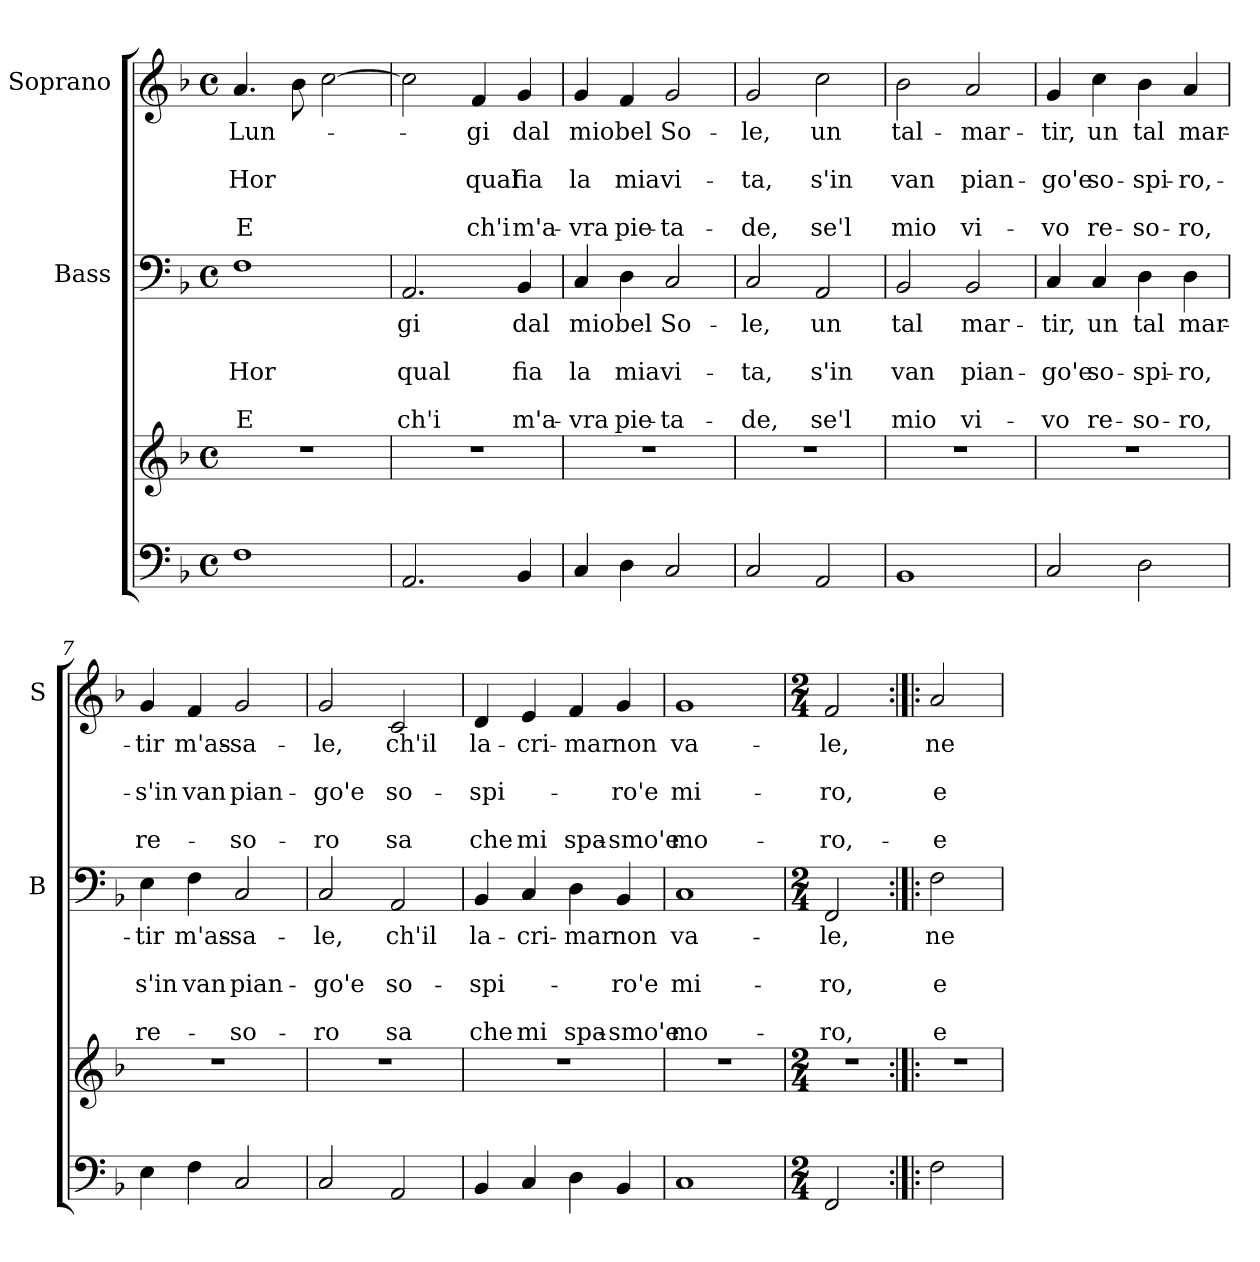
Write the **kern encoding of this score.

**kern	**kern	**kern	**text	**text	**text	**text	**text	**kern	**text	**text	**text	**text	**text
*part3	*part3	*part2	*part2	*part2	*part2	*part2	*part2	*part1	*part1	*part1	*part1	*part1	*part1
*staff4	*staff3	*staff2	*staff2	*staff2	*staff2	*staff2	*staff2	*staff1	*staff1	*staff1	*staff1	*staff1	*staff1
*	*	*I"Bass	*	*	*	*	*	*I"Soprano	*	*	*	*	*
*	*	*I'B	*	*	*	*	*	*I'S	*	*	*	*	*
*clefF4	*clefG2	*clefF4	*	*	*	*	*	*clefG2	*	*	*	*	*
*k[b-]	*k[b-]	*k[b-]	*	*	*	*	*	*k[b-]	*	*	*	*	*
*F:	*F:	*F:	*	*	*	*	*	*F:	*	*	*	*	*
*M4/4	*M4/4	*M4/4	*	*	*	*	*	*M4/4	*	*	*	*	*
*met(c)	*met(c)	*met(c)	*	*	*	*	*	*met(c)	*	*	*	*	*
=1	=1	=1	=1	=1	=1	=1	=1	=1	=1	=1	=1	=1	=1
!	!	!	!	!	!LO:LY:b	!	!LO:LY:b	!	!LO:LY:b	!	!LO:LY:b	!	!LO:LY:b
1F	1r	1F	.	.	Hor	.	E	4.a/	Lun-	.	Hor	.	E
.	.	.	.	.	.	.	.	8b-\	.	.	.	.	.
.	.	.	.	.	.	.	.	[2cc\	.	.	.	.	.
=2	=2	=2	=2	=2	=2	=2	=2	=2	=2	=2	=2	=2	=2
!	!	!	!LO:LY:b	!	!LO:LY:b	!	!LO:LY:b	!	!	!	!	!	!
2.AA/	1r	2.AA/	-gi	.	qual	.	ch'i	2cc\]	.	.	.	.	.
!	!	!	!	!	!	!	!	!	!LO:LY:b	!	!LO:LY:b	!	!LO:LY:b
.	.	.	.	.	.	.	.	4f/	-gi	.	qual	.	ch'i
!	!	!	!LO:LY:b	!	!LO:LY:b	!	!LO:LY:b	!	!LO:LY:b	!	!LO:LY:b	!	!LO:LY:b
4BB-/	.	4BB-/	dal	.	fia	.	m'a-	4g/	dal	.	fia	.	m'a-
=3	=3	=3	=3	=3	=3	=3	=3	=3	=3	=3	=3	=3	=3
!	!	!	!LO:LY:b	!	!LO:LY:b	!	!LO:LY:b	!	!LO:LY:b	!	!LO:LY:b	!	!LO:LY:b
4C/	1r	4C/	mio	.	la	.	-vra	4g/	mio	.	la	.	-vra
!	!	!	!LO:LY:b	!	!LO:LY:b	!	!LO:LY:b	!	!LO:LY:b	!	!LO:LY:b	!	!LO:LY:b
4D\	.	4D\	bel	.	mia	.	pie-	4f/	bel	.	mia	.	pie-
!	!	!	!LO:LY:b	!	!LO:LY:b	!	!LO:LY:b	!	!LO:LY:b	!	!LO:LY:b	!	!LO:LY:b
2C/	.	2C/	So-	.	vi-	.	-ta-	2g/	So-	.	vi-	.	-ta-
=4	=4	=4	=4	=4	=4	=4	=4	=4	=4	=4	=4	=4	=4
!	!	!	!LO:LY:b	!	!LO:LY:b	!	!LO:LY:b	!	!LO:LY:b	!	!LO:LY:b	!	!LO:LY:b
2C/	1r	2C/	-le,	.	-ta,	.	-de,	2g/	-le,	.	-ta,	.	-de,
!	!	!	!LO:LY:b	!	!LO:LY:b	!	!LO:LY:b	!	!LO:LY:b	!	!LO:LY:b	!	!LO:LY:b
2AA/	.	2AA/	un	.	s'in	.	se'l	2cc\	un	.	s'in	.	se'l
=5	=5	=5	=5	=5	=5	=5	=5	=5	=5	=5	=5	=5	=5
!	!	!	!LO:LY:b	!	!LO:LY:b	!	!LO:LY:b	!	!LO:LY:b	!	!LO:LY:b	!	!LO:LY:b
1BB-	1r	2BB-/	tal	.	van	.	mio	2b-\	tal-	.	van	.	mio
!	!	!	!LO:LY:b	!	!LO:LY:b	!	!LO:LY:b	!	!LO:LY:b	!	!LO:LY:b	!	!LO:LY:b
.	.	2BB-/	mar-	.	pian-	.	vi-	2a/	-mar-	.	pian-	.	vi-
!!LO:LB:g=z
=6	=6	=6	=6	=6	=6	=6	=6	=6	=6	=6	=6	=6	=6
!	!	!	!LO:LY:b	!	!LO:LY:b	!	!LO:LY:b	!	!LO:LY:b	!	!LO:LY:b	!	!LO:LY:b
2C/	1r	4C/	-tir,	.	-go'e	.	-vo	4g/	-tir,	.	-go'e	.	-vo
!	!	!	!LO:LY:b	!	!LO:LY:b	!	!LO:LY:b	!	!LO:LY:b	!	!LO:LY:b	!	!LO:LY:b
.	.	4C/	un	.	so-	.	re-	4cc\	un	.	so-	.	re-
!	!	!	!LO:LY:b	!	!LO:LY:b	!	!LO:LY:b	!	!LO:LY:b	!	!LO:LY:b	!	!LO:LY:b
2D\	.	4D\	tal	.	-spi-	.	-so-	4b-\	tal	.	-spi-	.	-so-
!	!	!	!LO:LY:b	!	!LO:LY:b	!	!LO:LY:b	!	!LO:LY:b	!	!LO:LY:b	!	!LO:LY:b
.	.	4D\	mar-	.	-ro,	.	-ro,	4a/	mar-	.	-ro,-	.	-ro,
=7	=7	=7	=7	=7	=7	=7	=7	=7	=7	=7	=7	=7	=7
!	!	!	!LO:LY:b	!	!LO:LY:b	!	!LO:LY:b	!	!LO:LY:b	!	!LO:LY:b	!	!LO:LY:b
4E\	1r	4E\	-tir	.	s'in	.	re-	4g/	-tir	.	-s'in	.	re-
!	!	!	!LO:LY:b	!	!LO:LY:b	!	!	!	!LO:LY:b	!	!LO:LY:b	!	!
4F\	.	4F\	m'as-	.	van	.	.	4f/	m'as-	.	van	.	.
!	!	!	!LO:LY:b	!	!LO:LY:b	!	!LO:LY:b	!	!LO:LY:b	!	!LO:LY:b	!	!LO:LY:b
2C/	.	2C/	-sa-	.	pian-	.	-so-	2g/	-sa-	.	pian-	.	-so-
=8	=8	=8	=8	=8	=8	=8	=8	=8	=8	=8	=8	=8	=8
!	!	!	!LO:LY:b	!	!LO:LY:b	!	!LO:LY:b	!	!LO:LY:b	!	!LO:LY:b	!	!LO:LY:b
2C/	1r	2C/	-le,	.	-go'e	.	-ro	2g/	-le,	.	-go'e	.	-ro
!	!	!	!LO:LY:b	!	!LO:LY:b	!	!LO:LY:b	!	!LO:LY:b	!	!LO:LY:b	!	!LO:LY:b
2AA/	.	2AA/	ch'il	.	so-	.	sa	2c/	ch'il	.	so-	.	sa
=9	=9	=9	=9	=9	=9	=9	=9	=9	=9	=9	=9	=9	=9
!	!	!	!LO:LY:b	!	!LO:LY:b	!	!LO:LY:b	!	!LO:LY:b	!	!LO:LY:b	!	!LO:LY:b
4BB-/	1r	4BB-/	la-	.	-spi-	.	che	4d/	la-	.	-spi-	.	che
!	!	!	!LO:LY:b	!	!	!	!LO:LY:b	!	!LO:LY:b	!	!	!	!LO:LY:b
4C/	.	4C/	-cri-	.	.	.	mi	4e/	-cri-	.	.	.	mi
!	!	!	!LO:LY:b	!	!	!	!LO:LY:b	!	!LO:LY:b	!	!	!	!LO:LY:b
4D\	.	4D\	-mar	.	.	.	spa-	4f/	-mar	.	.	.	spa-
!	!	!	!LO:LY:b	!	!LO:LY:b	!	!LO:LY:b	!	!LO:LY:b	!	!LO:LY:b	!	!LO:LY:b
4BB-/	.	4BB-/	non	.	-ro'e	.	-smo'e	4g/	non	.	-ro'e	.	-smo'e
=10	=10	=10	=10	=10	=10	=10	=10	=10	=10	=10	=10	=10	=10
!	!	!	!LO:LY:b	!	!LO:LY:b	!	!LO:LY:b	!	!LO:LY:b	!	!LO:LY:b	!	!LO:LY:b
1C	1r	1C	va-	.	mi-	.	mo-	1g	va-	.	mi-	.	mo-
=11	=11	=11	=11	=11	=11	=11	=11	=11	=11	=11	=11	=11	=11
*M2/4	*M2/4	*M2/4	*	*	*	*	*	*M2/4	*	*	*	*	*
!	!	!	!LO:LY:b	!	!LO:LY:b	!	!LO:LY:b	!	!LO:LY:b	!	!LO:LY:b	!	!LO:LY:b
2FF/	2r	2FF/	-le,	.	-ro,	.	-ro,	2f/	-le,	.	-ro,	.	-ro,-
!!LO:PB:g=z
=12:|!|:	=12:|!|:	=12:|!|:	=12:|!|:	=12:|!|:	=12:|!|:	=12:|!|:	=12:|!|:	=12:|!|:	=12:|!|:	=12:|!|:	=12:|!|:	=12:|!|:	=12:|!|:
!	!	!	!LO:LY:b	!	!LO:LY:b	!	!LO:LY:b	!	!LO:LY:b	!	!LO:LY:b	!	!LO:LY:b
2F\	2r	2F\	ne	.	e	.	e	2a/	ne	.	e	.	-e
=	=	=	=	=	=	=	=	=	=	=	=	=	=
*-	*-	*-	*-	*-	*-	*-	*-	*-	*-	*-	*-	*-	*-
